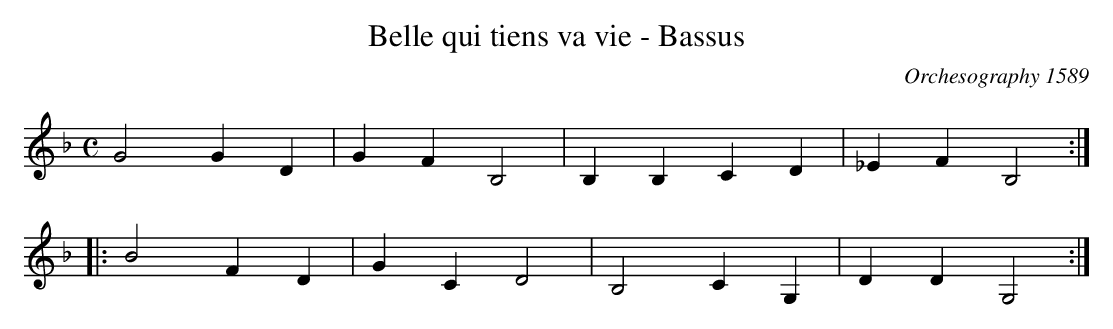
X:1
T:Belle qui tiens va vie - Bassus
C:Orchesography 1589
L:1/4
M:C
K:Gdor
G2 GD | GF B,2 |B,B, CD | _EF B,2::
B2 FD | GC D2 |B,2 CG, | DD G,2 :|
